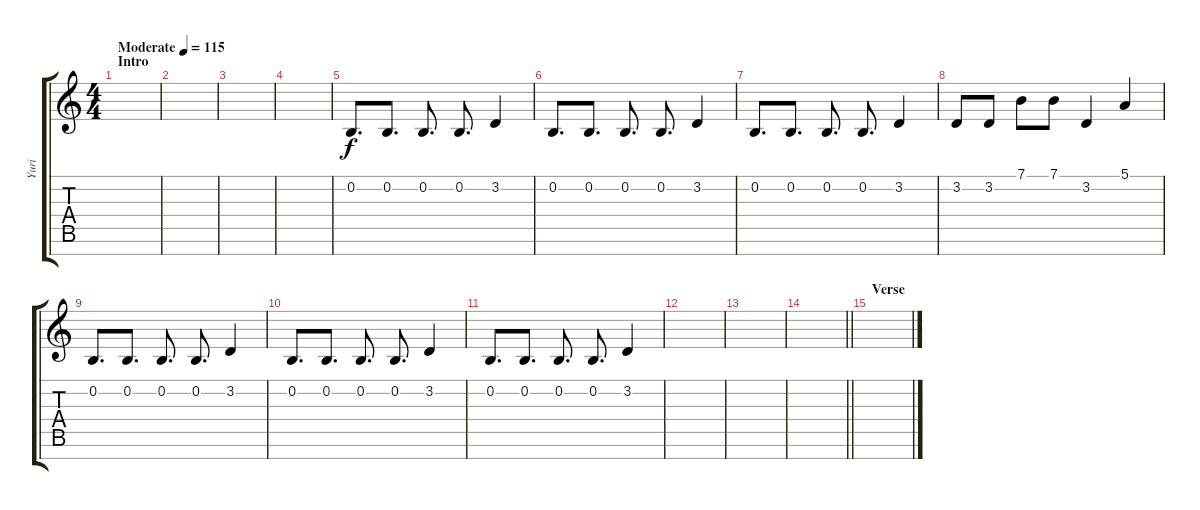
\track ("Yuri" "Yuri") {instrument clarinet}
\staff {score tabs}
\tuning (E4 B3 G3 D3 A2 E2 B1) {hide}
\ts (4 4)
\section ("" "Intro")
\tempo (115 "Moderate")
\clef g2
\ks c
|
|
|
|
0.2.8{d} 0.2.8{d} 0.2.8{d} 0.2.8{d} 3.2.4 |
0.2.8{d} 0.2.8{d} 0.2.8{d} 0.2.8{d} 3.2.4 |
0.2.8{d} 0.2.8{d} 0.2.8{d} 0.2.8{d} 3.2.4 |
3.2.8{volume 16} 3.2.8 7.1.8 7.1.8 3.2.4 5.1.4 |
0.2.8{d volume 9} 0.2.8{d} 0.2.8{d} 0.2.8{d} 3.2.4 |
0.2.8{d} 0.2.8{d} 0.2.8{d} 0.2.8{d} 3.2.4 |
0.2.8{d} 0.2.8{d} 0.2.8{d} 0.2.8{d} 3.2.4 |
|
|
\barLineRight lightlight
|
\section ("" "Verse")
